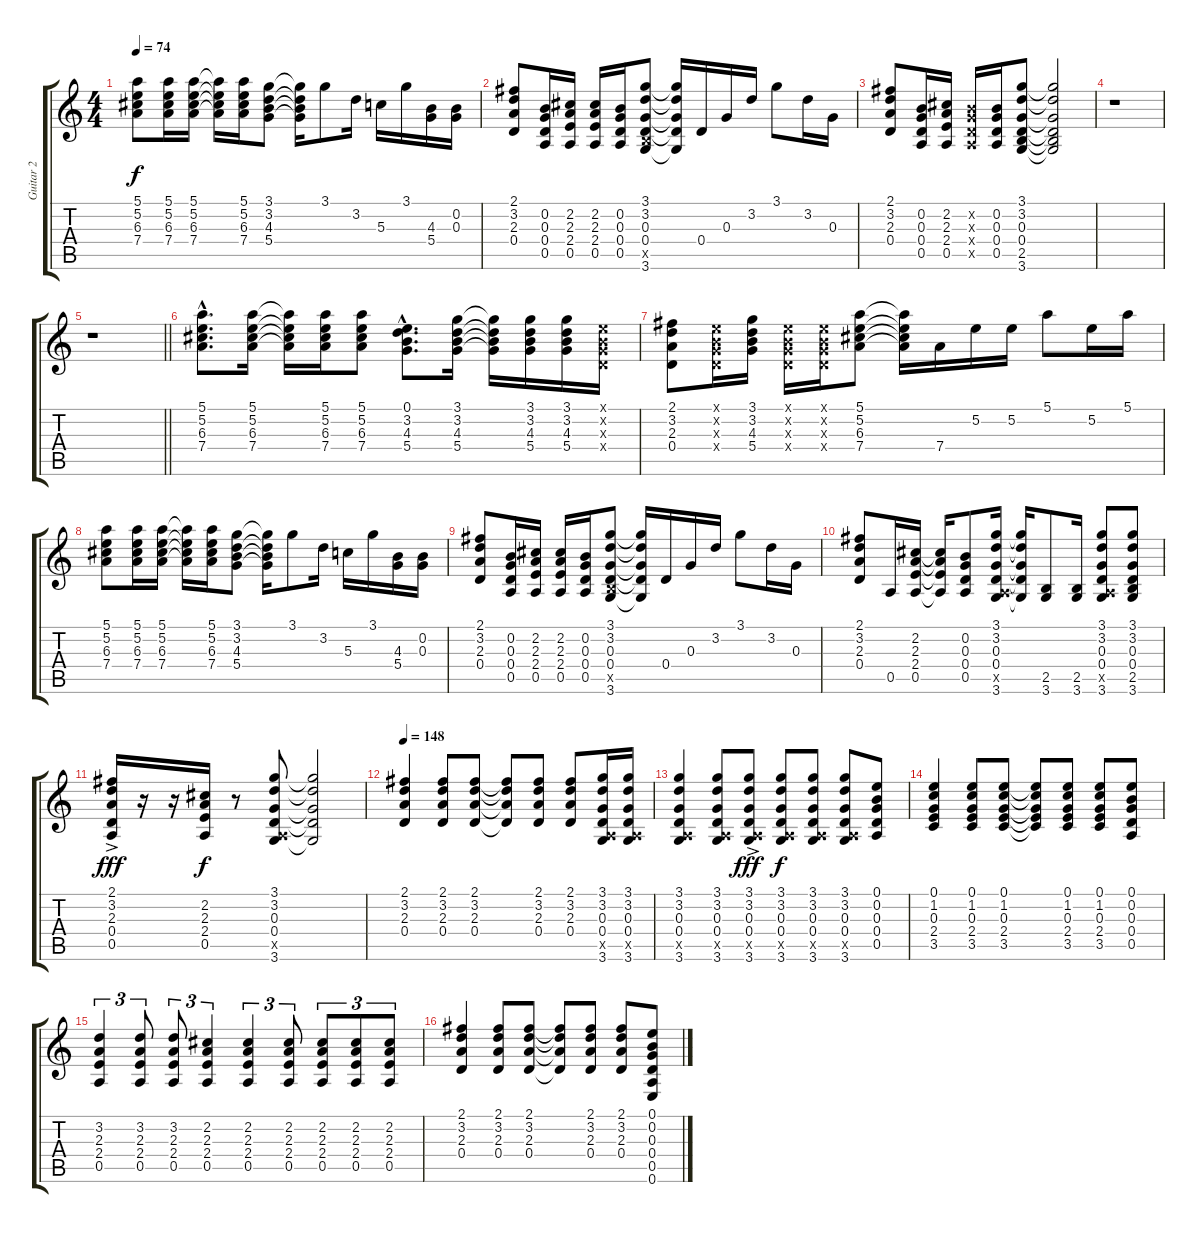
\track ("Guitar 2" "Guitar 2") {instrument acousticguitarsteel}
\staff {score tabs}
\tuning (E4 B3 G3 D3 A2 E2) {hide}
\ts (4 4)
\tempo 74
\clef g2
\ks c
(5.1 5.2 6.3 7.4).8{dy f} (5.1 5.2 6.3 7.4).16 (5.1 5.2 6.3 7.4).16 (5.1{t} 5.2{t} 6.3{t} 7.4{t}).16 (5.1 5.2 6.3 7.4).16 (3.1 3.2 4.3 5.4).8 (3.1{t} 3.2{t} 4.3{t} 5.4{t}).16 3.1.8 3.2.16 5.3.16 3.1.16 (4.3 5.4).16 (0.2 0.3).16 |
(2.1 3.2 2.3 0.4).8 (0.2 0.3 0.4 0.5).16 (2.2 2.3 2.4 0.5).16 (2.2 2.3 2.4 0.5).16 (0.2 0.3 0.4 0.5).16 (3.1 3.2 0.3 0.4 2.5{x} 3.6).8 (3.1{t} 3.2{t} 0.3{t} 0.4{t} 3.6{t}).16 0.4.16 0.3.16 3.2.16 3.1.8 3.2.16 0.3.16 |
(2.1 3.2 2.3 0.4).8 (0.2 0.3 0.4 0.5).16 (2.2 2.3 2.4 0.5).16 (0.2{x} 0.3{x} 0.4{x} 0.5{x}).16 (0.2 0.3 0.4 0.5).16 (3.1 3.2 0.3 0.4 2.5 3.6).8 (3.1{t} 3.2{t} 0.3{t} 0.4{t} 2.5{t} 3.6{t}).2 |
r.1 |
\barLineRight lightlight
r.1 |
(5.1{hac} 5.2{hac} 6.3{hac} 7.4{hac}).8{d} (5.1 5.2 6.3 7.4).16 (5.1{t} 5.2{t} 6.3{t} 7.4{t}).16 (5.1 5.2 6.3 7.4).16 (5.1 5.2 6.3 7.4).8 (0.1{hac} 3.2{hac} 4.3{hac} 5.4{hac}).8{d} (3.1 3.2 4.3 5.4).16 (3.1{t} 3.2{t} 4.3{t} 5.4{t}).16 (3.1 3.2 4.3 5.4).16 (3.1 3.2 4.3 5.4).16 (0.1{x} 0.2{x} 0.3{x} 0.4{x}).16 |
(2.1 3.2 2.3 0.4).8 (0.1{x} 0.2{x} 0.3{x} 0.4{x}).16 (3.1 3.2 4.3 5.4).16 (0.1{x} 0.2{x} 0.3{x} 0.4{x}).16 (0.1{x} 0.2{x} 0.3{x} 0.4{x}).16 (5.1 5.2 6.3 7.4).8 (5.1{t} 5.2{t} 6.3{t} 7.4{t}).16 7.4.16 5.2.16 5.2.16 5.1.8 5.2.16 5.1.16 |
(5.1 5.2 6.3 7.4).8 (5.1 5.2 6.3 7.4).16 (5.1 5.2 6.3 7.4).16 (5.1{t} 5.2{t} 6.3{t} 7.4{t}).16 (5.1 5.2 6.3 7.4).16 (3.1 3.2 4.3 5.4).8 (3.1{t} 3.2{t} 4.3{t} 5.4{t}).16 3.1.8 3.2.16 5.3.16 3.1.16 (4.3 5.4).16 (0.2 0.3).16 |
(2.1 3.2 2.3 0.4).8 (0.2 0.3 0.4 0.5).16 (2.2 2.3 2.4 0.5).16 (2.2 2.3 2.4 0.5).16 (0.2 0.3 0.4 0.5).16 (3.1 3.2 0.3 0.4 2.5{x} 3.6).8 (3.1{t} 3.2{t} 0.3{t} 0.4{t} 3.6{t}).16 0.4.16 0.3.16 3.2.16 3.1.8 3.2.16 0.3.16 |
(2.1 3.2 2.3 0.4).8 0.5.16 (2.2 2.3 2.4 0.5).16 (2.2{t} 2.3{t} 2.4{t} 0.5{t}).16 (0.2 0.3 0.4 0.5).8 (3.1 3.2 0.3 0.4 0.5{x} 3.6).16 (3.1{t} 3.2{t} 0.3{t} 0.4{t} 3.6{t}).16 (2.5 3.6).8 (2.5 3.6).16 (3.1 3.2 0.3 0.4 0.5{x} 3.6).8 (3.1 3.2 0.3 0.4 2.5 3.6).8 |
(2.1{ac} 3.2 2.3 0.4 0.5).16{dy fff} r.16 r.16 (2.2 2.3 2.4 0.5).16{dy f} r.8 (3.1 3.2 0.3 0.4 0.5{x} 3.6).8 (3.1{t} 3.2{t} 0.3{t} 0.4{t} 3.6{t}).2 |
\tempo 148
(2.1 3.2 2.3 0.4).4 (2.1 3.2 2.3 0.4).8 (2.1 3.2 2.3 0.4).8 (2.1{t} 3.2{t} 2.3{t} 0.4{t}).8 (2.1 3.2 2.3 0.4).8 (2.1 3.2 2.3 0.4).8 (3.1 3.2 0.3 0.4 0.5{x} 3.6).16 (3.1 3.2 0.3 0.4 0.5{x} 3.6).16 |
(3.1 3.2 0.3 0.4 0.5{x} 3.6).4 (3.1 3.2 0.3 0.4 0.5{x} 3.6).8 (3.1{ac} 3.2{ac} 0.3{ac} 0.4{ac} 0.5{ac x} 3.6{ac}).8{dy fff} (3.1 3.2 0.3 0.4 0.5{x} 3.6).8{dy f} (3.1 3.2 0.3 0.4 0.5{x} 3.6).8 (3.1 3.2 0.3 0.4 0.5{x} 3.6).8 (0.1 0.2 0.3 0.4 0.5).8 |
(0.1 1.2 0.3 2.4 3.5).4 (0.1 1.2 0.3 2.4 3.5).8 (0.1 1.2 0.3 2.4 3.5).8 (0.1{t} 1.2{t} 0.3{t} 2.4{t} 3.5{t}).8 (0.1 1.2 0.3 2.4 3.5).8 (0.1 1.2 0.3 2.4 3.5).8 (0.1 0.2 0.3 0.4 0.5).8 |
(3.2 2.3 2.4 0.5).4{tu (3 2)} (3.2 2.3 2.4 0.5).8{tu (3 2)} (3.2 2.3 2.4 0.5).8{tu (3 2)} (2.2 2.3 2.4 0.5).4{tu (3 2)} (2.2 2.3 2.4 0.5).4{tu (3 2)} (2.2 2.3 2.4 0.5).8{tu (3 2)} (2.2 2.3 2.4 0.5).8{tu (3 2)} (2.2 2.3 2.4 0.5).8{tu (3 2)} (2.2 2.3 2.4 0.5).8{tu (3 2)} |
(2.1 3.2 2.3 0.4).4 (2.1 3.2 2.3 0.4).8 (2.1 3.2 2.3 0.4).8 (2.1{t} 3.2{t} 2.3{t} 0.4{t}).8 (2.1 3.2 2.3 0.4).8 (2.1 3.2 2.3 0.4).8 (0.1 0.2 0.3 0.4 0.5 0.6).8
